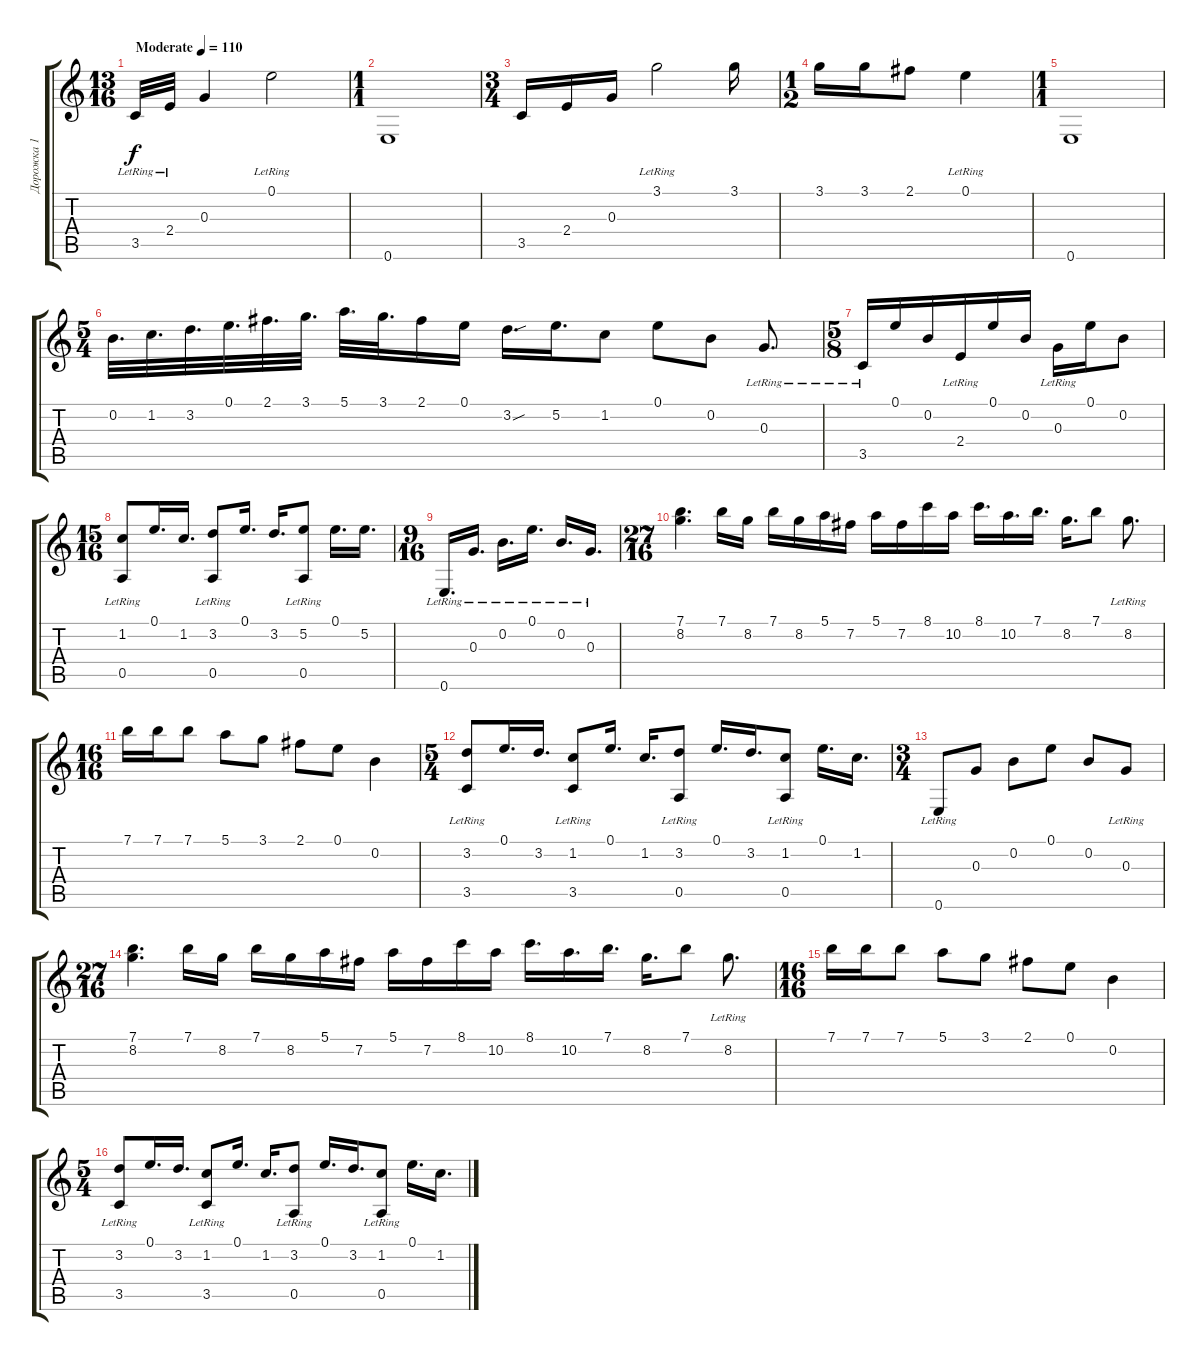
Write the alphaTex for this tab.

\track ("Дорожка 1" "Дорожка 1") {instrument acousticguitarsteel}
\staff {score tabs}
\tuning (E4 B3 G3 D3 A2 E2) {hide}
\ts (13 16)
\tempo (110 "Moderate")
\clef g2
\ks c
3.5{lr}.32{dy f instrument acousticguitarsteel} 2.4{lr}.32 0.3.4 0.1{lr}.2 |
\ts (1 1)
0.6.1 |
\ts (3 4)
3.5.16 2.4.16 0.3.16 3.1{lr}.2 3.1.16 |
\ts (1 2)
3.1.16 3.1.16 2.1.8 0.1{lr}.4 |
\ts (1 1)
0.6.1 |
\ts (5 4)
0.2.32{d} 1.2.32{d} 3.2.32{d} 0.1.32{d} 2.1.32{d} 3.1.32{d} 5.1.32{d} 3.1.32{d} 2.1.16 0.1.16 3.2{sou}.16{d} 5.2.16{d} 1.2.8 0.1.8 0.2.8 0.3{lr}.8{d} |
\ts (5 8)
3.5{lr}.16 0.1.16 0.2.16 2.4{lr}.16 0.1.16 0.2.16 0.3{lr}.16 0.1.16 0.2.8 |
\ts (15 16)
(1.2{lr} 0.5{lr}).8 0.1.16{d} 1.2.16{d} (3.2{lr} 0.5{lr}).8 0.1.16{d} 3.2.16{d} (5.2{lr} 0.5{lr}).8 0.1.16{d} 5.2.16{d} |
\ts (9 16)
0.6{lr}.16{d} 0.3{lr}.16{d} 0.2{lr}.16{d} 0.1{lr}.16{d} 0.2{lr}.16{d} 0.3{lr}.16{d} |
\ts (27 16)
(7.1 8.2).4{d} 7.1.16 8.2.16 7.1.16 8.2.16 5.1.16 7.2.16 5.1.16 7.2.16 8.1.16 10.2.16 8.1.16{d} 10.2.16{d} 7.1.16{d} 8.2.16{d} 7.1.8 8.2{lr}.8{d} |
\ts (16 16)
7.1.16 7.1.16 7.1.8 5.1.8 3.1.8 2.1.8 0.1.8 0.2.4 |
\ts (5 4)
(3.2{lr} 3.5{lr}).8 0.1.16{d} 3.2.16{d} (1.2{lr} 3.5{lr}).8 0.1.16{d} 1.2.16{d} (3.2{lr} 0.5{lr}).8 0.1.16{d} 3.2.16{d} (1.2{lr} 0.5{lr}).8 0.1.16{d} 1.2.16{d} |
\ts (3 4)
0.6{lr}.8 0.3.8 0.2.8 0.1.8 0.2.8 0.3{lr}.8 |
\ts (27 16)
(7.1 8.2).4{d} 7.1.16 8.2.16 7.1.16 8.2.16 5.1.16 7.2.16 5.1.16 7.2.16 8.1.16 10.2.16 8.1.16{d} 10.2.16{d} 7.1.16{d} 8.2.16{d} 7.1.8 8.2{lr}.8{d} |
\ts (16 16)
7.1.16 7.1.16 7.1.8 5.1.8 3.1.8 2.1.8 0.1.8 0.2.4 |
\ts (5 4)
(3.2{lr} 3.5{lr}).8 0.1.16{d} 3.2.16{d} (1.2{lr} 3.5{lr}).8 0.1.16{d} 1.2.16{d} (3.2{lr} 0.5{lr}).8 0.1.16{d} 3.2.16{d} (1.2{lr} 0.5{lr}).8 0.1.16{d} 1.2.16{d}
